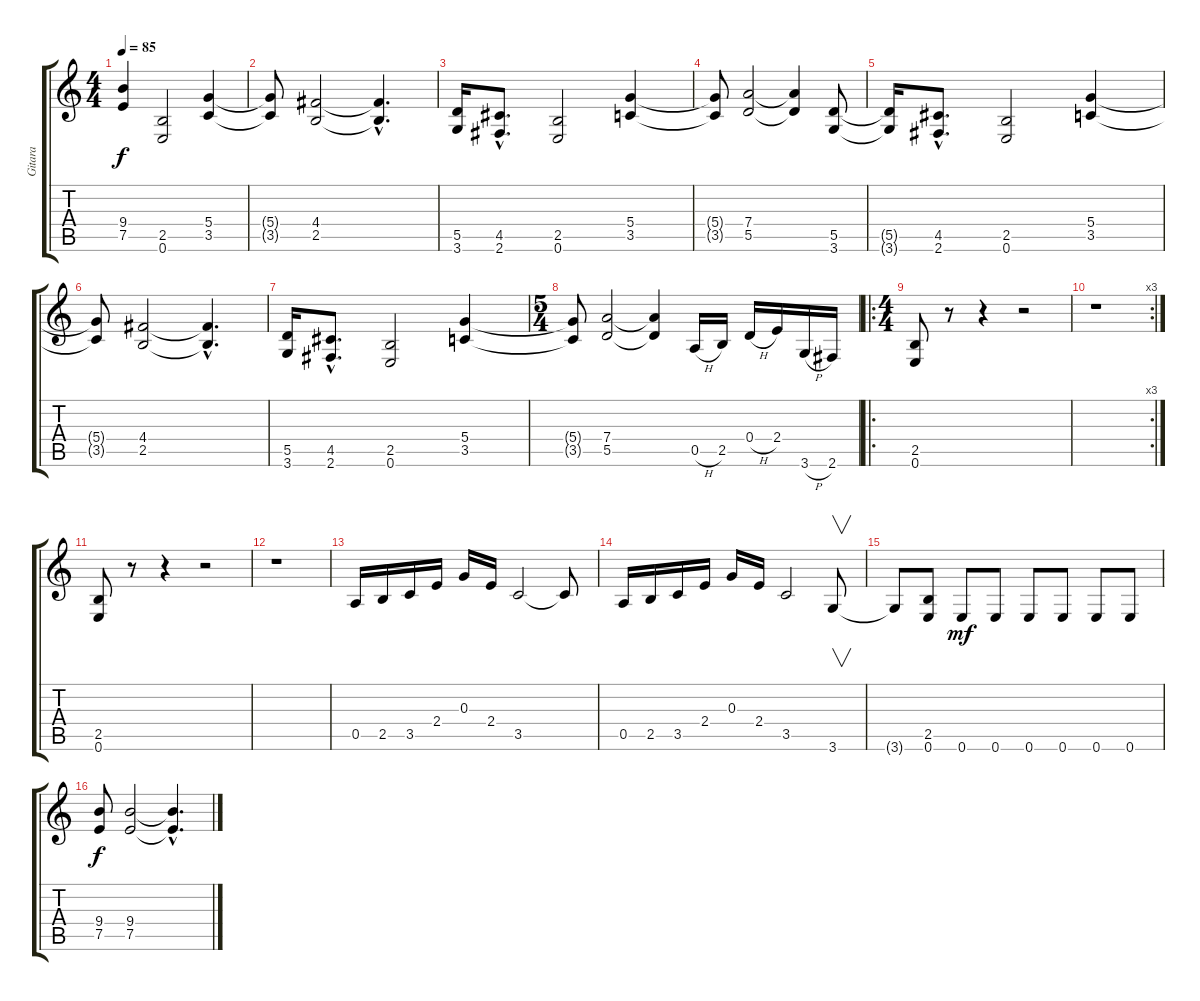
\track ("Gitara" "Gitara") {instrument distortionguitar}
\staff {score tabs}
\tuning (E4 B3 G3 D3 A2 E2) {hide}
\ts (4 4)
\tempo 85
\clef g2
\ks c
(9.4{t} 7.5{t}).4{dy f} (2.5 0.6).2 (5.4 3.5).4 |
(5.4{t} 3.5{t}).8 (4.4 2.5).2 (4.4{hac t} 2.5{hac t}).4{d} |
(5.5 3.6).16 (4.5{hac} 2.6{hac}).8{d} (2.5 0.6).2 (5.4 3.5).4 |
(5.4{t} 3.5{t}).8 (7.4 5.5).2 (7.4{t} 5.5{t}).4 (5.5 3.6).8 |
(5.5{t} 3.6{t}).16 (4.5{hac} 2.6{hac}).8{d} (2.5 0.6).2 (5.4 3.5).4 |
(5.4{t} 3.5{t}).8 (4.4 2.5).2 (4.4{hac t} 2.5{hac t}).4{d} |
(5.5 3.6).16 (4.5{hac} 2.6{hac}).8{d} (2.5 0.6).2 (5.4 3.5).4 |
\ts (5 4)
(5.4{t} 3.5{t}).8 (7.4 5.5).2 (7.4{t} 5.5{t}).4 0.5{h}.16 2.5.16 0.4{h}.16 2.4.16 3.6{h}.16 2.6.16 |
\ro
\ts (4 4)
(2.5 0.6).8 r.8 r.4 r.2 |
\rc 3
r.1 |
(2.5 0.6).8 r.8 r.4 r.2 |
r.1 |
0.5.16 2.5.16 3.5.16 2.4.16 0.3.16 2.4.16 3.5.2 3.5{t}.8 |
0.5.16 2.5.16 3.5.16 2.4.16 0.3.16 2.4.16 3.5.2 3.6.8{v} |
3.6{t}.8 (2.5 0.6).8 0.6.8{dy mf} 0.6.8 0.6.8 0.6.8 0.6.8 0.6.8 |
(9.4 7.5).8{dy f} (9.4 7.5).2 (9.4{hac t} 7.5{hac t}).4{d}
